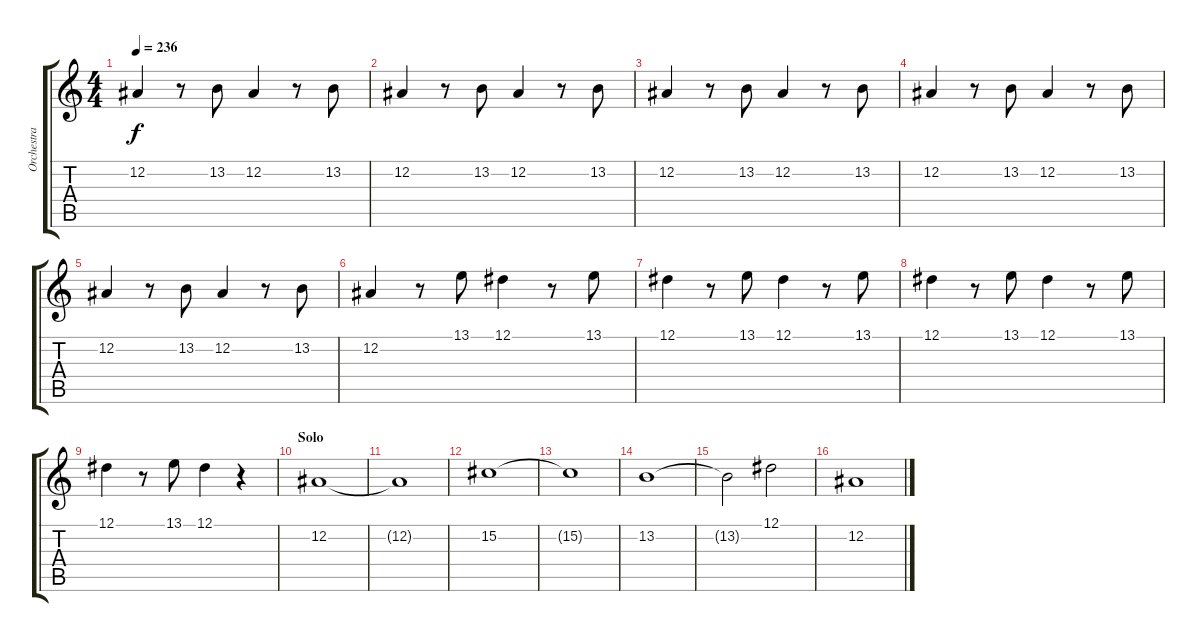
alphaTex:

\track ("Orchestra" "Orchestra") {instrument stringensemble1}
\staff {score tabs}
\tuning (Eb4 Bb3 Gb3 Db3 Ab2 Eb2) {hide}
\ts (4 4)
\tempo 236
\clef g2
\ks c
12.2.4{dy f} r.8 13.2.8 12.2.4 r.8 13.2.8 |
12.2.4 r.8 13.2.8 12.2.4 r.8 13.2.8 |
12.2.4 r.8 13.2.8 12.2.4 r.8 13.2.8 |
12.2.4 r.8 13.2.8 12.2.4 r.8 13.2.8 |
12.2.4 r.8 13.2.8 12.2.4 r.8 13.2.8 |
12.2.4 r.8 13.1.8 12.1.4 r.8 13.1.8 |
12.1.4 r.8 13.1.8 12.1.4 r.8 13.1.8 |
12.1.4 r.8 13.1.8 12.1.4 r.8 13.1.8 |
12.1.4 r.8 13.1.8 12.1.4 r.4 |
\section ("" "Solo")
12.2.1 |
12.2{t}.1 |
15.2.1 |
15.2{t}.1 |
13.2.1 |
13.2{t}.2 12.1.2 |
12.2.1
